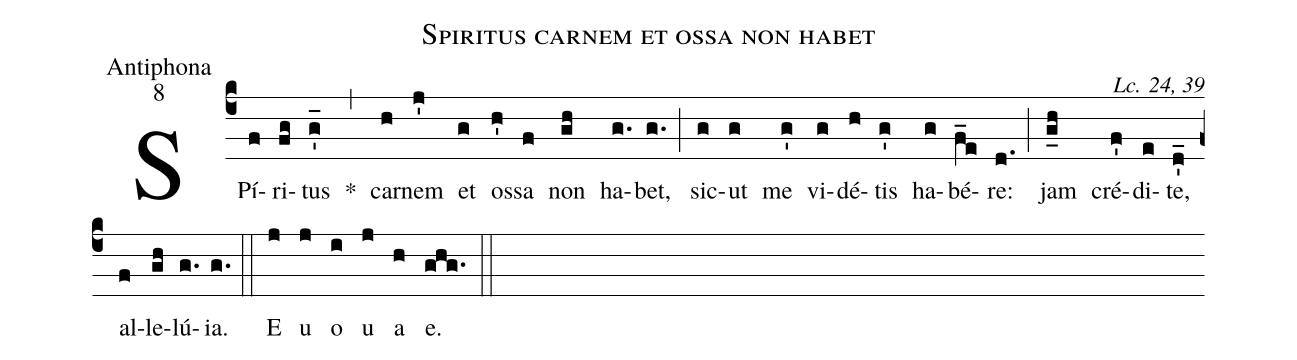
name:Spiritus carnem et ossa non habet;
office-part:Antiphona;
mode:8;
commentary:Lc. 24, 39;
%%
(c4)
SPí(f)ri(fg)tus(g'_) *(,)
car(h)nem(j') et(g) os(h')sa(f) non(gh) ha(g.)bet,(g.) (;)
sic(g)ut(g) me(g') vi(g)dé(h)tis(g') ha(g)bé(f_e)re:(d.) (;)
jam(g_h) cré(f')di(e)te,(d'_) al(f)le(gh)lú(g.)ia.(g.) (::)
E(j) u(j) o(i) u(j) a(h) e.(ghg.) (::)
